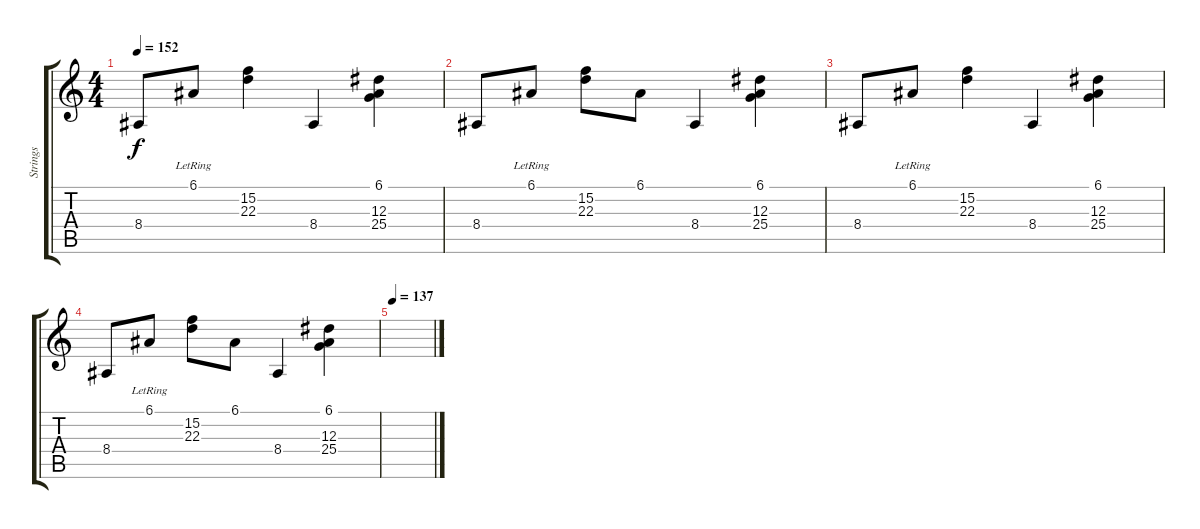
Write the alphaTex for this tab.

\track ("Strings" "Strings") {instrument stringensemble1}
\staff {score tabs}
\tuning (E4 B3 G3 D3 A2 E2) {hide}
\ts (4 4)
\tempo 152
\clef g2
\ks c
8.4.8{dy f} 6.1{lr}.8 (15.2 22.3).4 8.4.4 (6.1 12.3 25.4).4 |
8.4.8 6.1{lr}.8 (15.2 22.3).8 6.1.8 8.4.4 (6.1 12.3 25.4).4 |
8.4.8 6.1{lr}.8 (15.2 22.3).4 8.4.4 (6.1 12.3 25.4).4 |
8.4.8 6.1{lr}.8 (15.2 22.3).8 6.1.8 8.4.4 (6.1 12.3 25.4).4 |
\tempo 137
